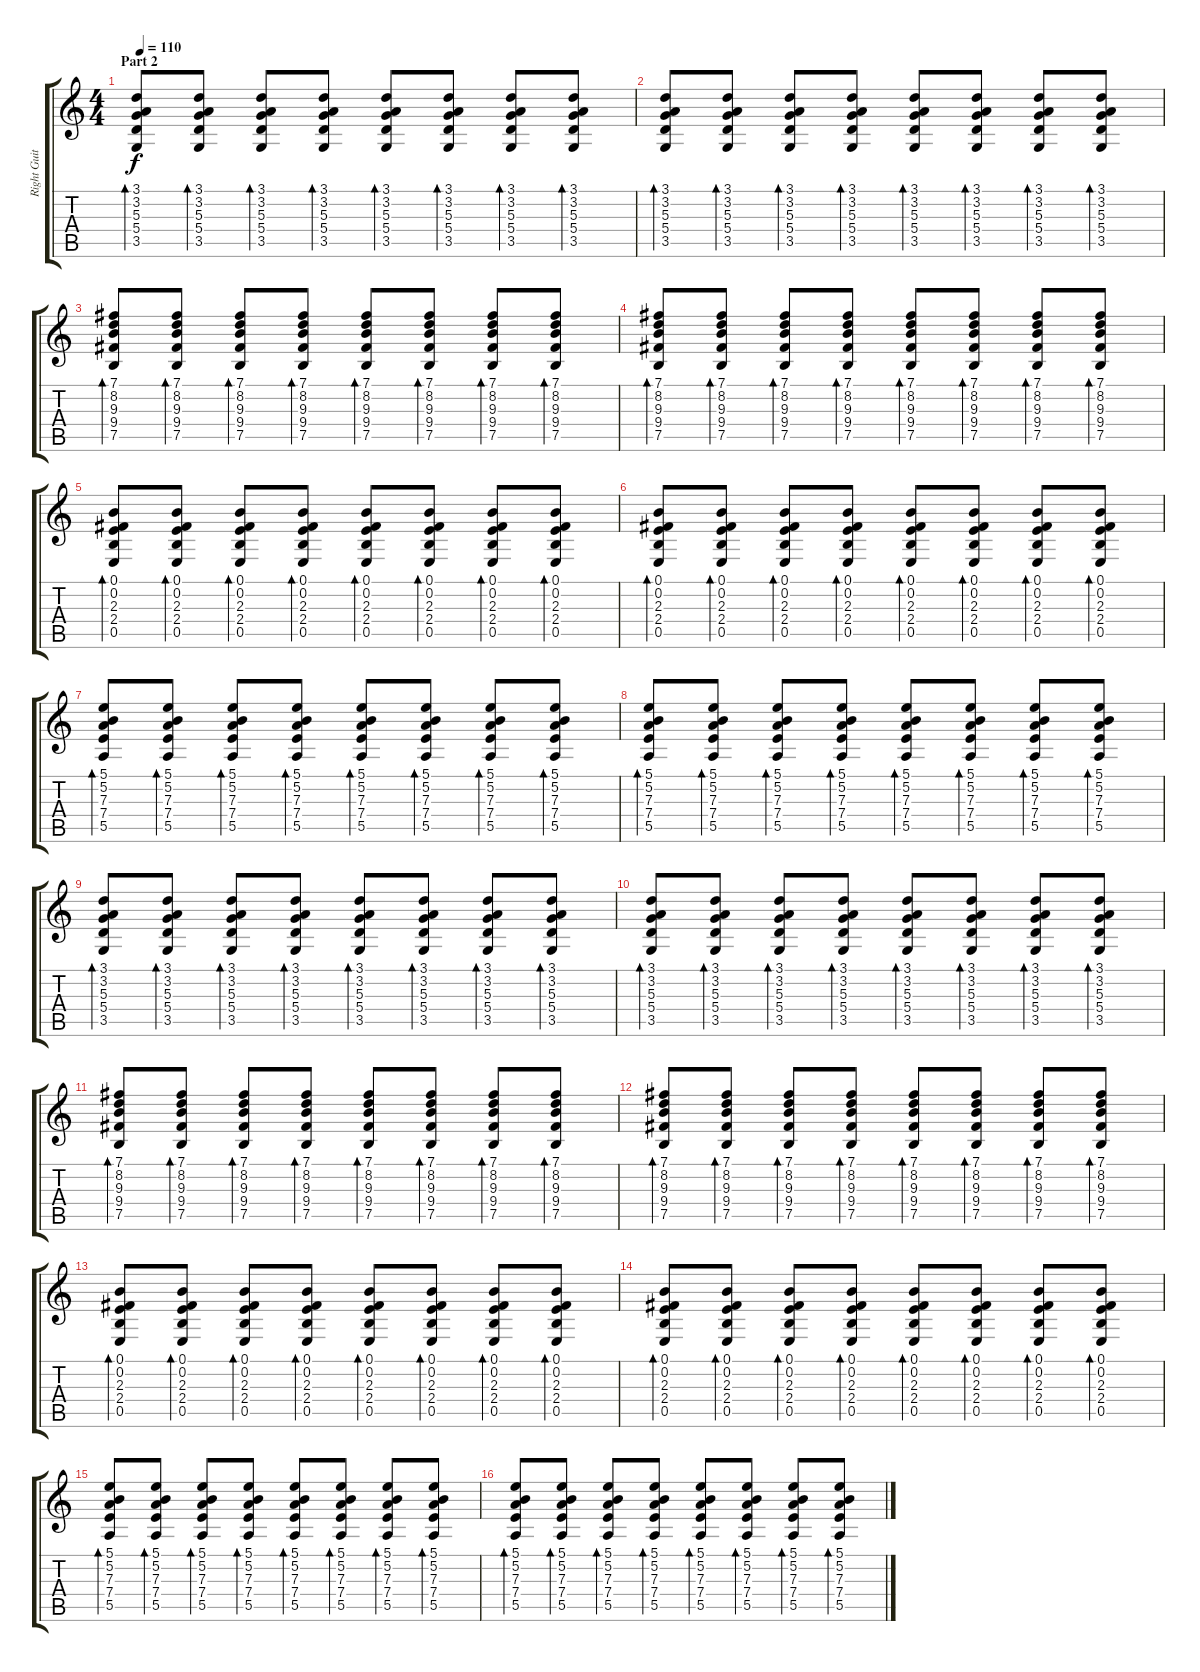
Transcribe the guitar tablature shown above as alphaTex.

\track ("Right Guitar" "Right Guit") {instrument distortionguitar}
\staff {score tabs}
\tuning (B3 Gb3 D3 A2 E2 B1) {hide}
\ts (4 4)
\section ("" "Part 2")
\tempo 110
\clef g2
\ks c
(3.1 3.2 5.3 5.4 3.5).8{bd 60 dy f instrument electricguitarclean} (3.1 3.2 5.3 5.4 3.5).8{bd 60} (3.1 3.2 5.3 5.4 3.5).8{bd 60} (3.1 3.2 5.3 5.4 3.5).8{bd 60} (3.1 3.2 5.3 5.4 3.5).8{bd 60} (3.1 3.2 5.3 5.4 3.5).8{bd 60} (3.1 3.2 5.3 5.4 3.5).8{bd 60} (3.1 3.2 5.3 5.4 3.5).8{bd 60} |
(3.1 3.2 5.3 5.4 3.5).8{bd 60} (3.1 3.2 5.3 5.4 3.5).8{bd 60} (3.1 3.2 5.3 5.4 3.5).8{bd 60} (3.1 3.2 5.3 5.4 3.5).8{bd 60} (3.1 3.2 5.3 5.4 3.5).8{bd 60} (3.1 3.2 5.3 5.4 3.5).8{bd 60} (3.1 3.2 5.3 5.4 3.5).8{bd 60} (3.1 3.2 5.3 5.4 3.5).8{bd 60} |
(7.1 8.2 9.3 9.4 7.5).8{bd 60} (7.1 8.2 9.3 9.4 7.5).8{bd 60} (7.1 8.2 9.3 9.4 7.5).8{bd 60} (7.1 8.2 9.3 9.4 7.5).8{bd 60} (7.1 8.2 9.3 9.4 7.5).8{bd 60} (7.1 8.2 9.3 9.4 7.5).8{bd 60} (7.1 8.2 9.3 9.4 7.5).8{bd 60} (7.1 8.2 9.3 9.4 7.5).8{bd 60} |
(7.1 8.2 9.3 9.4 7.5).8{bd 60} (7.1 8.2 9.3 9.4 7.5).8{bd 60} (7.1 8.2 9.3 9.4 7.5).8{bd 60} (7.1 8.2 9.3 9.4 7.5).8{bd 60} (7.1 8.2 9.3 9.4 7.5).8{bd 60} (7.1 8.2 9.3 9.4 7.5).8{bd 60} (7.1 8.2 9.3 9.4 7.5).8{bd 60} (7.1 8.2 9.3 9.4 7.5).8{bd 60} |
(0.1 0.2 2.3 2.4 0.5).8{bd 60} (0.1 0.2 2.3 2.4 0.5).8{bd 60} (0.1 0.2 2.3 2.4 0.5).8{bd 60} (0.1 0.2 2.3 2.4 0.5).8{bd 60} (0.1 0.2 2.3 2.4 0.5).8{bd 60} (0.1 0.2 2.3 2.4 0.5).8{bd 60} (0.1 0.2 2.3 2.4 0.5).8{bd 60} (0.1 0.2 2.3 2.4 0.5).8{bd 60} |
(0.1 0.2 2.3 2.4 0.5).8{bd 60} (0.1 0.2 2.3 2.4 0.5).8{bd 60} (0.1 0.2 2.3 2.4 0.5).8{bd 60} (0.1 0.2 2.3 2.4 0.5).8{bd 60} (0.1 0.2 2.3 2.4 0.5).8{bd 60} (0.1 0.2 2.3 2.4 0.5).8{bd 60} (0.1 0.2 2.3 2.4 0.5).8{bd 60} (0.1 0.2 2.3 2.4 0.5).8{bd 60} |
(5.1 5.2 7.3 7.4 5.5).8{bd 60} (5.1 5.2 7.3 7.4 5.5).8{bd 60} (5.1 5.2 7.3 7.4 5.5).8{bd 60} (5.1 5.2 7.3 7.4 5.5).8{bd 60} (5.1 5.2 7.3 7.4 5.5).8{bd 60} (5.1 5.2 7.3 7.4 5.5).8{bd 60} (5.1 5.2 7.3 7.4 5.5).8{bd 60} (5.1 5.2 7.3 7.4 5.5).8{bd 60} |
(5.1 5.2 7.3 7.4 5.5).8{bd 60} (5.1 5.2 7.3 7.4 5.5).8{bd 60} (5.1 5.2 7.3 7.4 5.5).8{bd 60} (5.1 5.2 7.3 7.4 5.5).8{bd 60} (5.1 5.2 7.3 7.4 5.5).8{bd 60} (5.1 5.2 7.3 7.4 5.5).8{bd 60} (5.1 5.2 7.3 7.4 5.5).8{bd 60} (5.1 5.2 7.3 7.4 5.5).8{bd 60} |
(3.1 3.2 5.3 5.4 3.5).8{bd 60} (3.1 3.2 5.3 5.4 3.5).8{bd 60} (3.1 3.2 5.3 5.4 3.5).8{bd 60} (3.1 3.2 5.3 5.4 3.5).8{bd 60} (3.1 3.2 5.3 5.4 3.5).8{bd 60} (3.1 3.2 5.3 5.4 3.5).8{bd 60} (3.1 3.2 5.3 5.4 3.5).8{bd 60} (3.1 3.2 5.3 5.4 3.5).8{bd 60} |
(3.1 3.2 5.3 5.4 3.5).8{bd 60} (3.1 3.2 5.3 5.4 3.5).8{bd 60} (3.1 3.2 5.3 5.4 3.5).8{bd 60} (3.1 3.2 5.3 5.4 3.5).8{bd 60} (3.1 3.2 5.3 5.4 3.5).8{bd 60} (3.1 3.2 5.3 5.4 3.5).8{bd 60} (3.1 3.2 5.3 5.4 3.5).8{bd 60} (3.1 3.2 5.3 5.4 3.5).8{bd 60} |
(7.1 8.2 9.3 9.4 7.5).8{bd 60} (7.1 8.2 9.3 9.4 7.5).8{bd 60} (7.1 8.2 9.3 9.4 7.5).8{bd 60} (7.1 8.2 9.3 9.4 7.5).8{bd 60} (7.1 8.2 9.3 9.4 7.5).8{bd 60} (7.1 8.2 9.3 9.4 7.5).8{bd 60} (7.1 8.2 9.3 9.4 7.5).8{bd 60} (7.1 8.2 9.3 9.4 7.5).8{bd 60} |
(7.1 8.2 9.3 9.4 7.5).8{bd 60} (7.1 8.2 9.3 9.4 7.5).8{bd 60} (7.1 8.2 9.3 9.4 7.5).8{bd 60} (7.1 8.2 9.3 9.4 7.5).8{bd 60} (7.1 8.2 9.3 9.4 7.5).8{bd 60} (7.1 8.2 9.3 9.4 7.5).8{bd 60} (7.1 8.2 9.3 9.4 7.5).8{bd 60} (7.1 8.2 9.3 9.4 7.5).8{bd 60} |
(0.1 0.2 2.3 2.4 0.5).8{bd 60} (0.1 0.2 2.3 2.4 0.5).8{bd 60} (0.1 0.2 2.3 2.4 0.5).8{bd 60} (0.1 0.2 2.3 2.4 0.5).8{bd 60} (0.1 0.2 2.3 2.4 0.5).8{bd 60} (0.1 0.2 2.3 2.4 0.5).8{bd 60} (0.1 0.2 2.3 2.4 0.5).8{bd 60} (0.1 0.2 2.3 2.4 0.5).8{bd 60} |
(0.1 0.2 2.3 2.4 0.5).8{bd 60} (0.1 0.2 2.3 2.4 0.5).8{bd 60} (0.1 0.2 2.3 2.4 0.5).8{bd 60} (0.1 0.2 2.3 2.4 0.5).8{bd 60} (0.1 0.2 2.3 2.4 0.5).8{bd 60} (0.1 0.2 2.3 2.4 0.5).8{bd 60} (0.1 0.2 2.3 2.4 0.5).8{bd 60} (0.1 0.2 2.3 2.4 0.5).8{bd 60} |
(5.1 5.2 7.3 7.4 5.5).8{bd 60} (5.1 5.2 7.3 7.4 5.5).8{bd 60} (5.1 5.2 7.3 7.4 5.5).8{bd 60} (5.1 5.2 7.3 7.4 5.5).8{bd 60} (5.1 5.2 7.3 7.4 5.5).8{bd 60} (5.1 5.2 7.3 7.4 5.5).8{bd 60} (5.1 5.2 7.3 7.4 5.5).8{bd 60} (5.1 5.2 7.3 7.4 5.5).8{bd 60} |
(5.1 5.2 7.3 7.4 5.5).8{bd 60} (5.1 5.2 7.3 7.4 5.5).8{bd 60} (5.1 5.2 7.3 7.4 5.5).8{bd 60} (5.1 5.2 7.3 7.4 5.5).8{bd 60} (5.1 5.2 7.3 7.4 5.5).8{bd 60} (5.1 5.2 7.3 7.4 5.5).8{bd 60} (5.1 5.2 7.3 7.4 5.5).8{bd 60} (5.1 5.2 7.3 7.4 5.5).8{bd 60}
